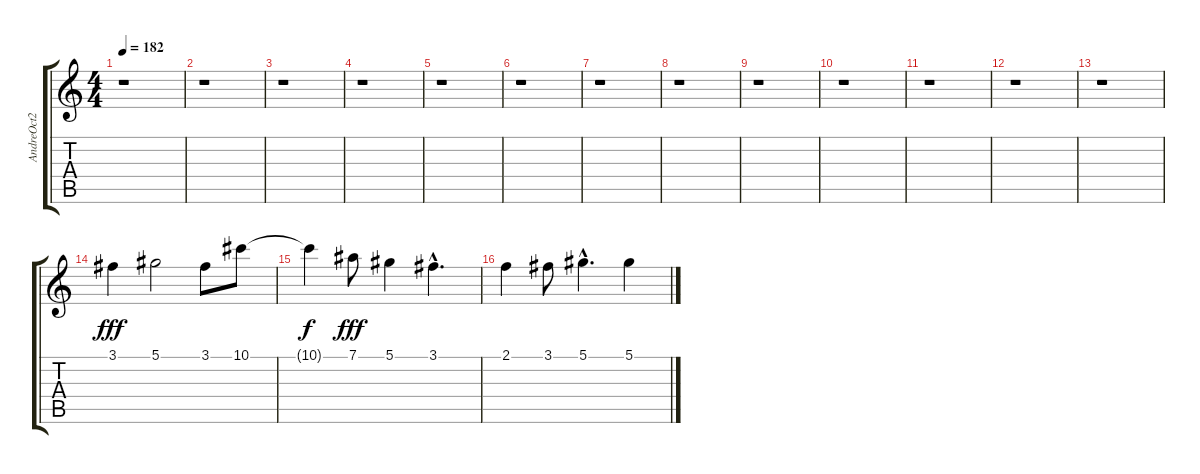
\track ("AndreOct2" "AndreOct2") {instrument contrabass}
\staff {score tabs}
\tuning (Eb4 Bb3 Gb3 Db3 Ab2 Eb2) {hide}
\ts (4 4)
\tempo 182
\clef g2
\ks c
r.1{dy fff} |
r.1 |
r.1 |
r.1 |
r.1 |
r.1 |
r.1 |
r.1 |
r.1 |
r.1 |
r.1 |
r.1 |
r.1 |
3.1.4 5.1.2 3.1.8 10.1.8 |
10.1{t}.4{dy f} 7.1.8{dy fff} 5.1.4 3.1{hac}.4{d} |
2.1.4 3.1.8 5.1{hac}.4{d} 5.1.4
